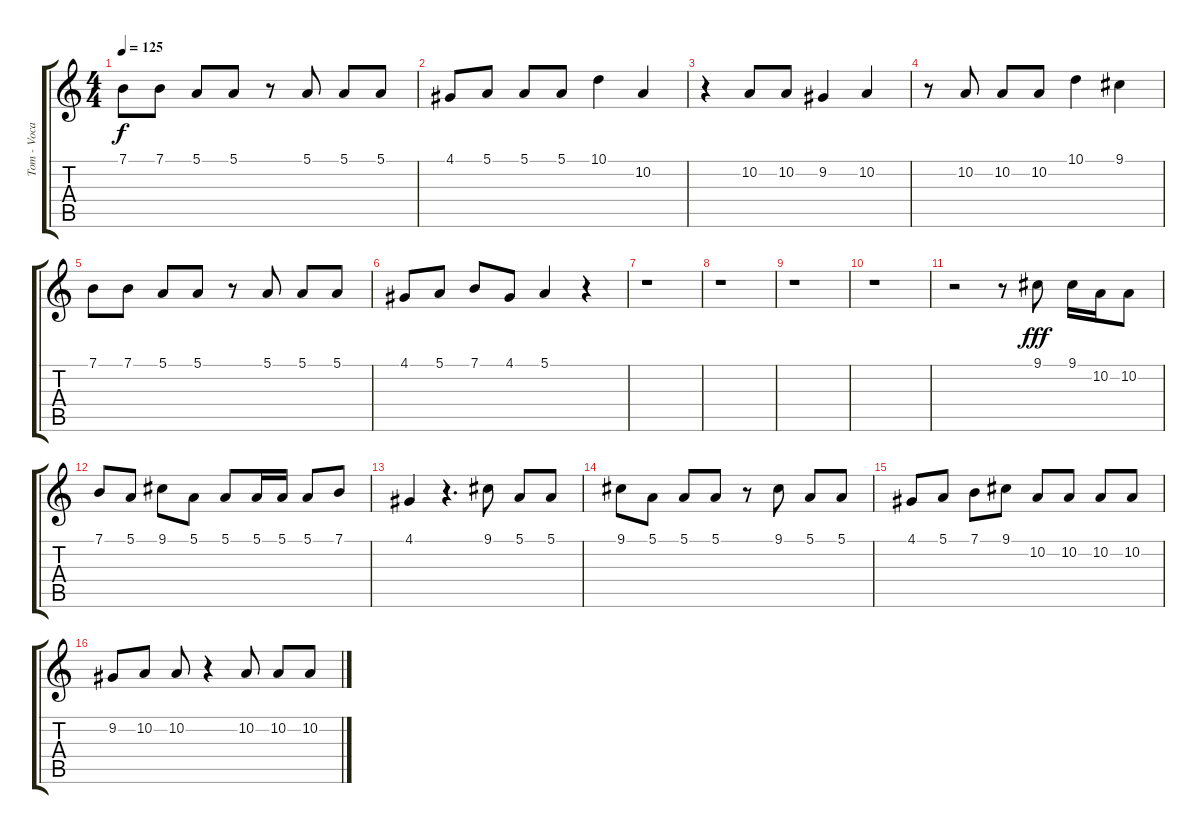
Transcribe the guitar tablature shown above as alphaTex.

\track ("Tom - Vocals" "Tom - Voca") {instrument drawbarorgan}
\staff {score tabs}
\tuning (E4 B3 G3 D3 A2 E2) {hide}
\ts (4 4)
\tempo 125
\clef g2
\ks c
7.1.8{dy f} 7.1.8 5.1.8 5.1.8 r.8 5.1.8 5.1.8 5.1.8 |
4.1.8 5.1.8 5.1.8 5.1.8 10.1.4 10.2.4 |
r.4 10.2.8 10.2.8 9.2.4 10.2.4 |
r.8 10.2.8 10.2.8 10.2.8 10.1.4 9.1.4 |
7.1.8 7.1.8 5.1.8 5.1.8 r.8 5.1.8 5.1.8 5.1.8 |
4.1.8 5.1.8 7.1.8 4.1.8 5.1.4 r.4 |
r.1 |
r.1 |
r.1 |
r.1 |
r.2 r.8 9.1.8{dy fff} 9.1.16 10.2.16 10.2.8 |
7.1.8 5.1.8 9.1.8 5.1.8 5.1.8 5.1.16 5.1.16 5.1.8 7.1.8 |
4.1.4 r.4{d} 9.1.8 5.1.8 5.1.8 |
9.1.8 5.1.8 5.1.8 5.1.8 r.8 9.1.8 5.1.8 5.1.8 |
4.1.8 5.1.8 7.1.8 9.1.8 10.2.8 10.2.8 10.2.8 10.2.8 |
9.2.8 10.2.8 10.2.8 r.4 10.2.8 10.2.8 10.2.8
